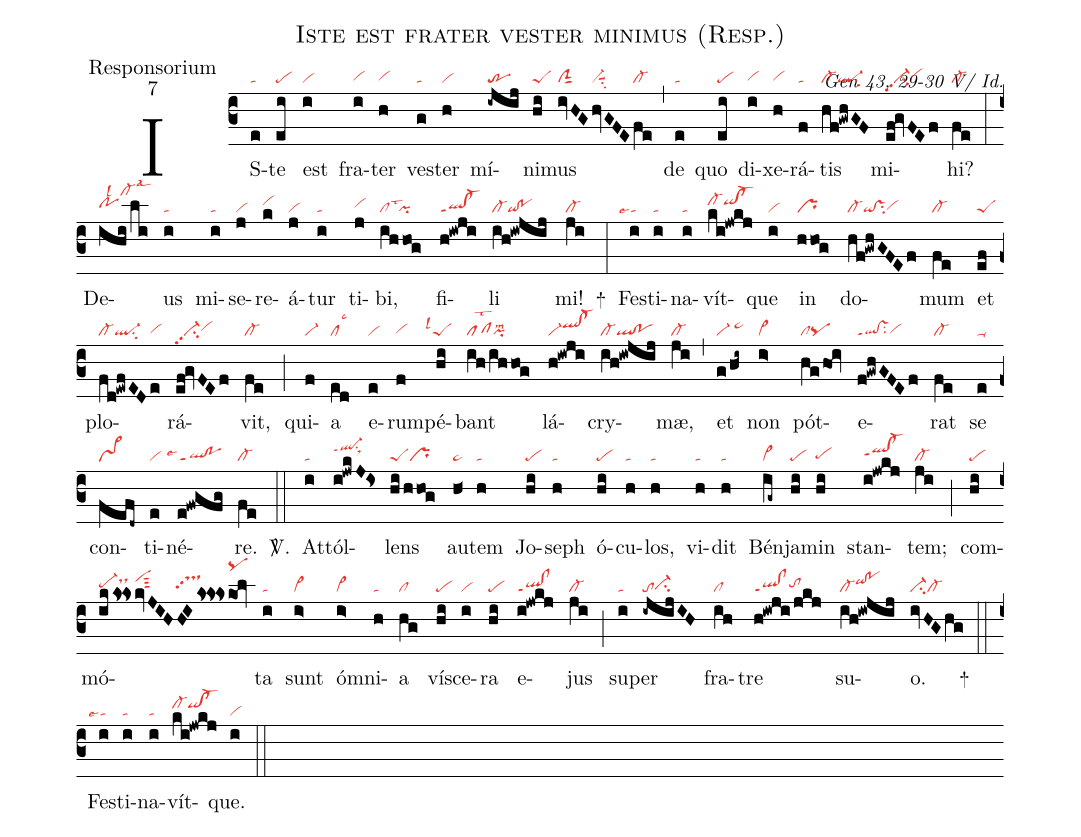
name:Iste est frater vester minimus (Resp.);
office-part:Responsorium;
mode:7;
commentary:Gen 43, 29-30 V/ Id.;
nabc-lines:1;
%%
(c3)
IS(e|ta)te(ei|pe) est(i|vi) fra(i|vihg)ter(h|vihg) ves(g|ta)ter(h|vi) mí(-ijij|tr)ni(hi|peS)mus(ivHG|clSsut1|hvGFE|vi-suu1su2|fe|cl-) (,)
de(e|ta) quo(ei|pe) di(i|vihg)xe(h|vihg)rá(f|ta)tis(hf!gwhGF|cl-ql-su2) mi(ef!gvFEf|vi-pp2su2vihh)hi?(fe|cl-) (:)
De(ihili|pohhlsl2cl-hmlsal3)us(i|ta) mi(i|ta)se(j|vi)re(k|vihi)á(j|vi)tur(i|ta) ti(j|vihh)bi,(ihhog|cllst3``pi) fi(h!iwji|ql!cl-ppt1)li(ih!iwjij|cl-qi!po) mi!(ji|cl-) +(:)
Fes(i|```talse4)ti(i|ta)na(i|ta)vít(ki!jwkj|cl-hiqihi!cl-hi)que(i|vi) in(hhog|pr) do(hf!gwhGFEf|cl-qi!vssu2vihg)mum(fe|cl-) et(ef|peS) plo(fd!ewfEDe|cl-ql-su2vihg)rá(ef!gvFEf|vi-pp2su2vihh)vit,(fe|cl-) (;)
qui(f|vi-)a(ed|cllsc3) e(e|vi)rum(f|vihg)pé(hi|```peSlsl1)bant(ih/ihhog|pflst2pilsm2) lá(h!iwji|vi-qlhi!cl-hi)cry(ih!iwjij|cl-ql!po)mæ,(ji|cl-) (,)
et(g/hi~|vi-/ta>hi) non(i>|vi>) pót(hg/hOi|clpq)e(f!gwhGFEf|ql!vsppt1su2vihg)rat(fe|cl-) se(e|ta-) con(fefd~|vs>)ti(e|vi)né(e!fwgfg|```ql!poppt1lse4)re.(fe|cl-) <sp>V/</sp>.(::)
At(i|ta)tól(i!jwkJ!Is|ql-hjppt1su1sux1)lens(hi/hhog|peSpr) au(h<|ta>)tem(h|ta) Jo(hi|pe)seph(h|ta) ó(hi|pe)cu(h|ta)los,(h|ta) vi(h|ta)dit(h|ta) Bén(ig~|vi>)ja(hi|pe)min(hi|pehg) stan(i!jwkj|qlhh!cl-hhppt1)tem;(ji|cl-) (;)
com(hi|pe)mó(ikks!ks|pe-hhdshj|kvJIH/|vihjsut3|HIks!ks!ks|tshkpp2|kOl|pqhp)ta(i|ta) sunt(i>|vi>) óm(i>|vi>)ni(h|ta)a(hg|cl) ví(hi|pe)sce(i|vi)ra(hi|pe) e(i!jwkj|ql!clppt1)jus(ji|cl-) (;)
su(i|ta)per(-ijijIH|toci-hg) fra(ih|cl)tre(h!iwji/jkj|ql!clppt1tohh) su(ih!iwjij|cl-qihi!pohi)o.(ivHGhg|ci-cl-) +(::)
Fes(i|```talse4)ti(i|ta)na(i|ta)vít(ki!jwkj|cl-hiqihi!cl-hi)que.(i|vi) (::)
